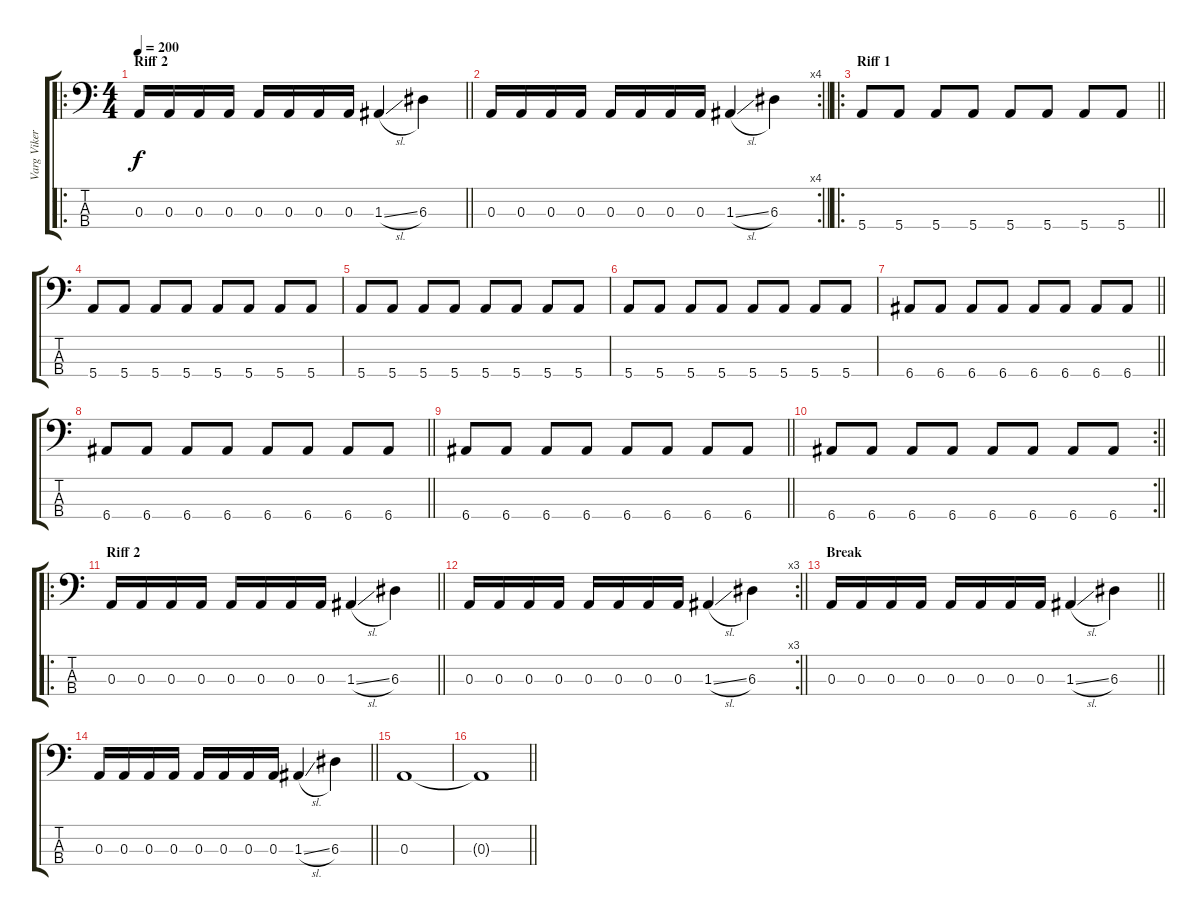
\track ("Varg Vikernes" "Varg Viker") {instrument electricbasspick}
\staff {score tabs}
\tuning (G2 D2 A1 E1) {hide}
\ro
\ts (4 4)
\section ("" "Riff 2")
\tempo 200
\clef f4
\barLineRight lightlight
\ks c
0.3.16{dy f} 0.3.16 0.3.16 0.3.16 0.3.16 0.3.16 0.3.16 0.3.16 1.3{sl}.4 6.3.4 |
\rc 4
\barLineRight lightlight
0.3.16 0.3.16 0.3.16 0.3.16 0.3.16 0.3.16 0.3.16 0.3.16 1.3{sl}.4 6.3.4 |
\ro
\section ("" "Riff 1")
\barLineRight lightlight
5.4.8 5.4.8 5.4.8 5.4.8 5.4.8 5.4.8 5.4.8 5.4.8 |
5.4.8 5.4.8 5.4.8 5.4.8 5.4.8 5.4.8 5.4.8 5.4.8 |
5.4.8 5.4.8 5.4.8 5.4.8 5.4.8 5.4.8 5.4.8 5.4.8 |
5.4.8 5.4.8 5.4.8 5.4.8 5.4.8 5.4.8 5.4.8 5.4.8 |
\barLineRight lightlight
6.4.8 6.4.8 6.4.8 6.4.8 6.4.8 6.4.8 6.4.8 6.4.8 |
\barLineRight lightlight
6.4.8 6.4.8 6.4.8 6.4.8 6.4.8 6.4.8 6.4.8 6.4.8 |
\barLineRight lightlight
6.4.8 6.4.8 6.4.8 6.4.8 6.4.8 6.4.8 6.4.8 6.4.8 |
\rc 2
\barLineRight lightlight
6.4.8 6.4.8 6.4.8 6.4.8 6.4.8 6.4.8 6.4.8 6.4.8 |
\ro
\section ("" "Riff 2")
\barLineRight lightlight
0.3.16 0.3.16 0.3.16 0.3.16 0.3.16 0.3.16 0.3.16 0.3.16 1.3{sl}.4 6.3.4 |
\rc 3
\barLineRight lightlight
0.3.16 0.3.16 0.3.16 0.3.16 0.3.16 0.3.16 0.3.16 0.3.16 1.3{sl}.4 6.3.4 |
\section ("" "Break")
\barLineRight lightlight
0.3.16 0.3.16 0.3.16 0.3.16 0.3.16 0.3.16 0.3.16 0.3.16 1.3{sl}.4 6.3.4 |
\barLineRight lightlight
0.3.16 0.3.16 0.3.16 0.3.16 0.3.16 0.3.16 0.3.16 0.3.16 1.3{sl}.4 6.3.4 |
0.3.1 |
\barLineRight lightlight
0.3{t}.1
